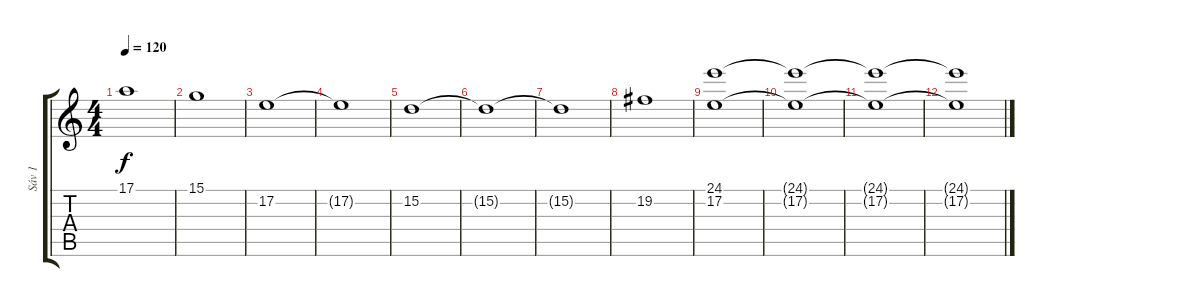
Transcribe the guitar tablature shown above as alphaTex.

\track ("Sáv 1" "Sáv 1") {instrument stringensemble2}
\staff {score tabs}
\tuning (E4 B3 G3 D3 A2 E2) {hide}
\ts (4 4)
\tempo 120
\clef g2
\ks c
17.1.1{dy f} |
15.1.1 |
17.2.1 |
17.2{t}.1 |
15.2.1 |
15.2{t}.1 |
15.2{t}.1 |
19.2.1 |
(24.1 17.2).1 |
(24.1{t} 17.2{t}).1 |
(24.1{t} 17.2{t}).1 |
(24.1{t} 17.2{t}).1
